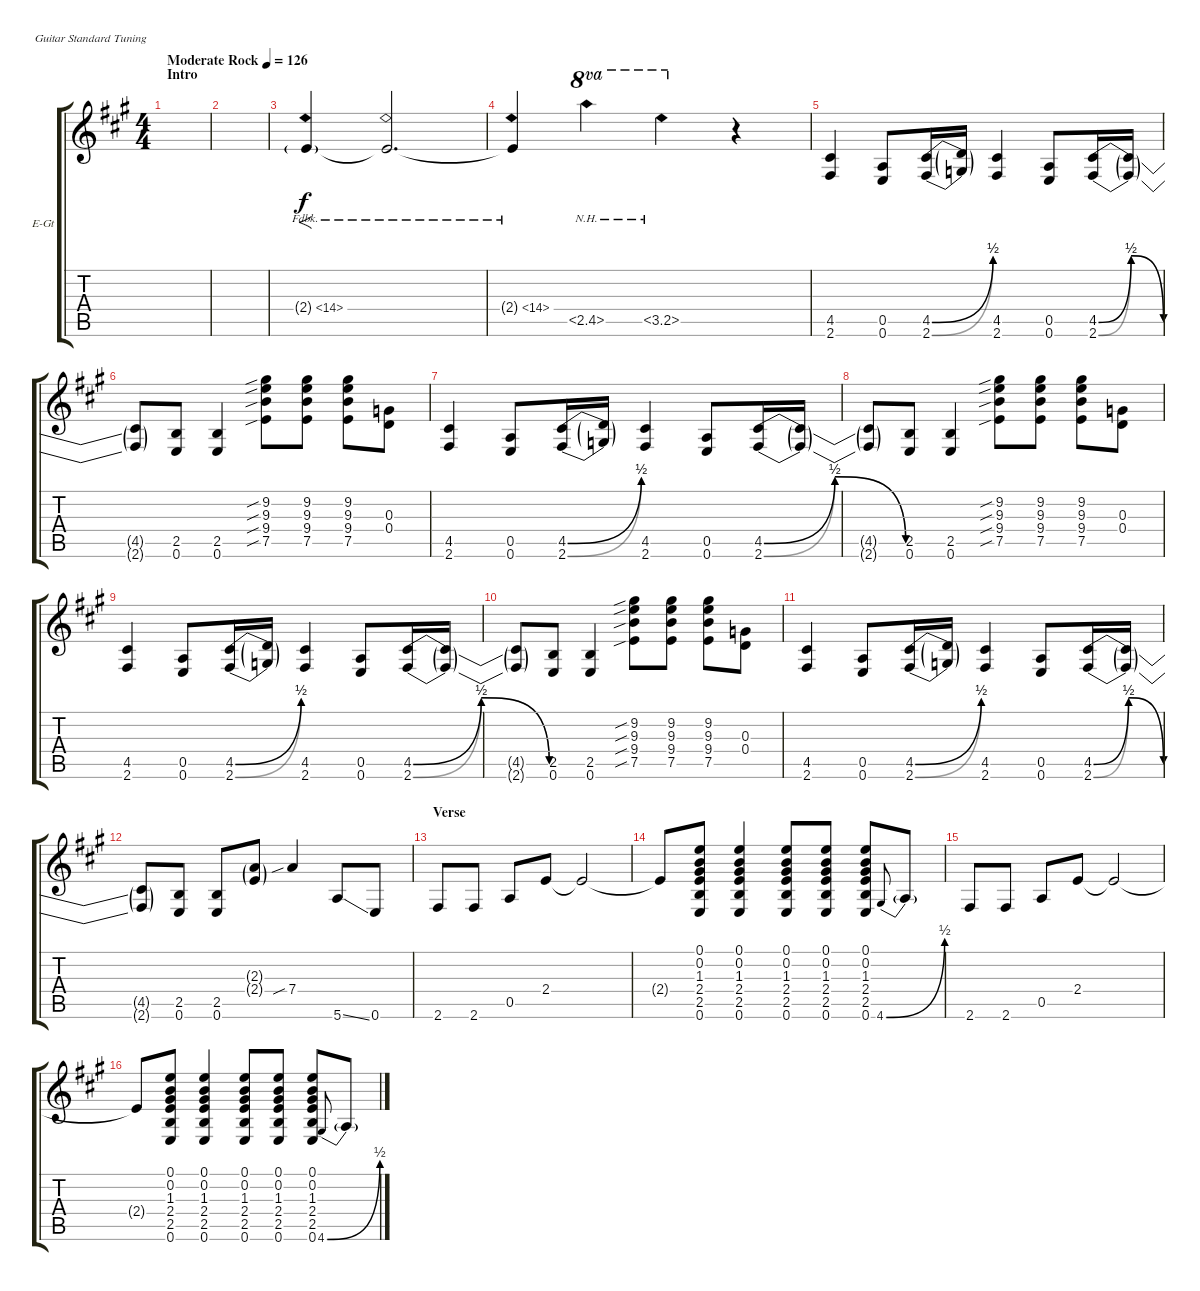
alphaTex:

\defaultSystemsLayout 4
\bracketExtendMode groupsimilarinstruments
\firstSystemTrackNameOrientation horizontal
\otherSystemsTrackNameOrientation horizontal
\track ("Electric Guitar" "E-Gt") {instrument distortionguitar}
\staff {score tabs}
\tuning (E4 B3 G3 D3 A2 E2)
\ts (4 4)
\section ("" "Intro")
\tempo (126 "Moderate Rock")
\clef g2
\scale
1.10088
\ks a
|
\scale
0.899117 |
\scale
1.07062 2.4{fh 12 g}.4{f} 2.4{fh 12 t}.2{d dy f} |
\scale
0.929382 2.4{fh 12 t}.4 2.5{nh}.4{ot 8va} 3.5{nh}.4{ot 8va} r.4 |
\scale
1.07062 (2.6 4.5).4 (0.6 0.5).8 (2.6{be (bend 0 0 15.6 2)} 4.5{be (bend 0 0 15 2)}).16 (2.6{t} 4.5{t}).16 (2.6 4.5).4 (0.6 0.5).8 (2.6{be (bendrelease 0 0 10.799999999999999 2 20.4 2 30 0)} 4.5{be (bendrelease 0 0 11.4 2 20.4 2 30 0)}).16 (2.6{t} 4.5{t}).16 |
\scale
0.929382 (2.6{t} 4.5{t}).8 (0.6 2.5).8 (0.6 2.5).4 (7.5{sib} 9.4{sib} 9.3{sib} 9.2{sib}).8 (7.5 9.4 9.3 9.2).8 (7.5 9.4 9.3 9.2).8 (0.4 0.3).8 |
\scale
1.07062 (2.6 4.5).4 (0.6 0.5).8 (2.6{be (bend 0 0 15.6 2)} 4.5{be (bend 0 0 15 2)}).16 (2.6{t} 4.5{t}).16 (2.6 4.5).4 (0.6 0.5).8 (2.6{be (bendrelease 0 0 10.2 2 20.4 2 30 0)} 4.5{be (bendrelease 0 0 10.799999999999999 2 20.4 2 30 0)}).16 (2.6{t} 4.5{t}).16 |
\scale
0.929382 (2.6{t} 4.5{t}).8 (0.6 2.5).8 (0.6 2.5).4 (7.5{sib} 9.4{sib} 9.3{sib} 9.2{sib}).8 (7.5 9.4 9.3 9.2).8 (7.5 9.4 9.3 9.2).8 (0.4 0.3).8 |
\scale
1.07062 (2.6 4.5).4 (0.6 0.5).8 (2.6{be (bend 0 0 15.6 2)} 4.5{be (bend 0 0 15 2)}).16 (2.6{t} 4.5{t}).16 (2.6 4.5).4 (0.6 0.5).8 (2.6{be (bendrelease 0 0 10.799999999999999 2 20.4 2 30 0)} 4.5{be (bendrelease 0 0 12.6 2 20.4 2 30 0)}).16 (2.6{t} 4.5{t}).16 |
\scale
0.929382 (2.6{t} 4.5{t}).8 (0.6 2.5).8 (0.6 2.5).4 (7.5{sib} 9.4{sib} 9.3{sib} 9.2{sib}).8 (7.5 9.4 9.3 9.2).8 (7.5 9.4 9.3 9.2).8 (0.4 0.3).8 |
\scale
1.07062 (2.6 4.5).4 (0.6 0.5).8 (2.6{be (bend 0 0 15.6 2)} 4.5{be (bend 0 0 15 2)}).16 (2.6{t} 4.5{t}).16 (2.6 4.5).4 (0.6 0.5).8 (2.6{be (bendrelease 0 0 11.4 2 20.4 2 30 0)} 4.5{be (bendrelease 0 0 9.6 2 20.4 2 30 0)}).16 (2.6{t} 4.5{t}).16 |
\scale
0.929382 (2.6{t} 4.5{t}).8 (0.6 2.5).8 (0.6 2.5).8 (2.4{g} 2.3{g}).8 7.4{sib}.4 5.6{ss}.8 0.6.8 |
\section ("" "Verse")
\scale
1.07062 2.6.8 2.6.8 0.5.8 2.4.8 2.4{t}.2 |
\scale
0.929382 2.4{t}.8 (0.6 2.5 2.4 1.3 0.2 0.1).8 (0.6 2.5 2.4 1.3 0.2 0.1).4 (0.6 2.5 2.4 1.3 0.2 0.1).8 (0.6 2.5 2.4 1.3 0.2 0.1).8 (0.6 2.5 2.4 1.3 0.2 0.1).8 4.6{be (bend 0 0 15.6 2)}.8{gr onbeat} 4.6{t}.8 |
\scale
1.07062 2.6.8 2.6.8 0.5.8 2.4.8 2.4{t}.2 |
\scale
0.929382 2.4{t}.8 (0.6 2.5 2.4 1.3 0.2 0.1).8 (0.6 2.5 2.4 1.3 0.2 0.1).4 (0.6 2.5 2.4 1.3 0.2 0.1).8 (0.6 2.5 2.4 1.3 0.2 0.1).8 (0.6 2.5 2.4 1.3 0.2 0.1).8 4.6{be (bend 0 0 15.6 2)}.8{gr onbeat} 4.6{t}.8
